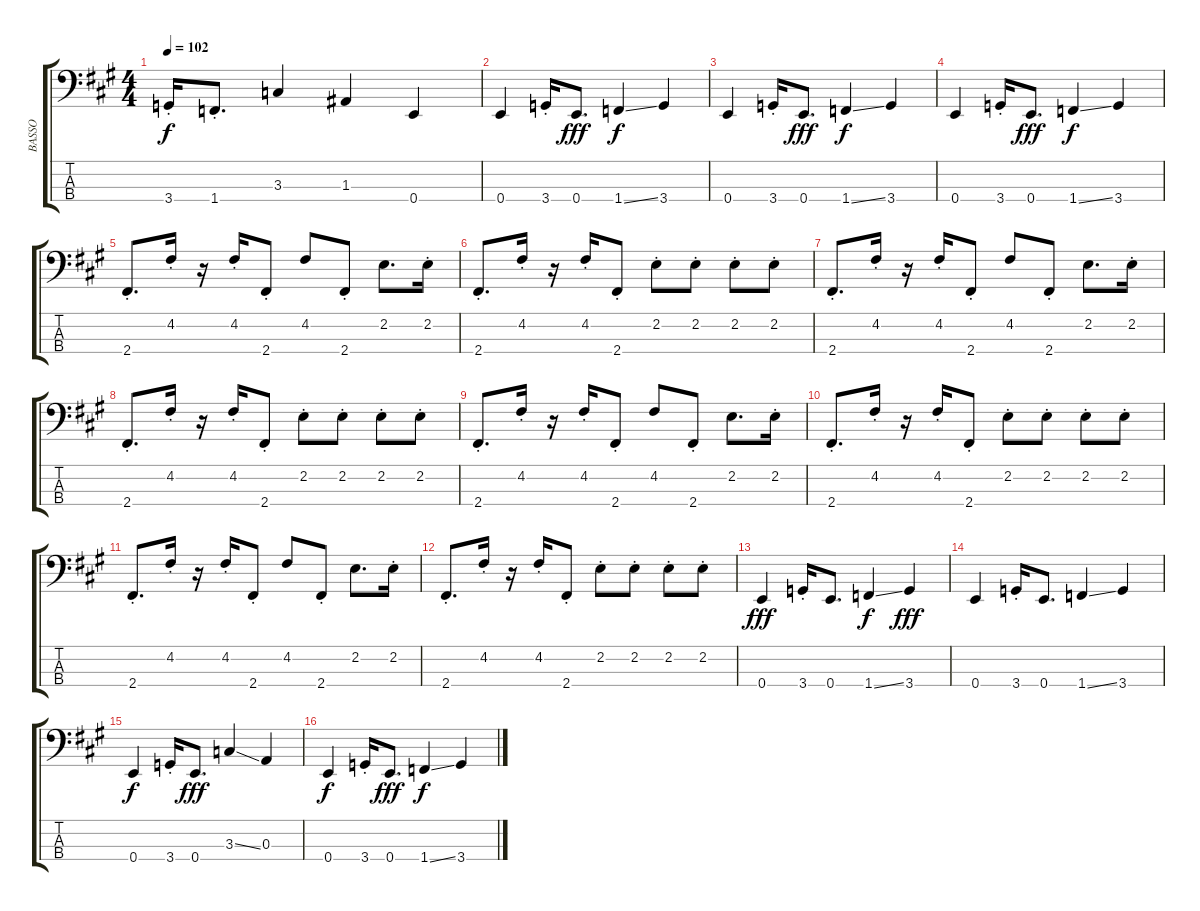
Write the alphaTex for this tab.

\track ("BASSO" "BASSO") {instrument electricbasspick}
\staff {score tabs}
\tuning (G2 D2 A1 E1) {hide}
\ts (4 4)
\tempo 102
\clef f4
\ks a
3.4{st}.16{dy f} 1.4{st}.8{d} 3.3.4 1.3.4 0.4.4 |
0.4.4 3.4{st}.16 0.4.8{d dy fff} 1.4{ss}.4{dy f} 3.4.4 |
0.4.4 3.4{st}.16 0.4.8{d dy fff} 1.4{ss}.4{dy f} 3.4.4 |
0.4.4 3.4{st}.16 0.4.8{d dy fff} 1.4{ss}.4{dy f} 3.4.4 |
2.4{st}.8{d} 4.2{st}.16 r.16 4.2{st}.16 2.4{st}.8 4.2.8 2.4{st}.8 2.2.8{d} 2.2{st}.16 |
2.4{st}.8{d} 4.2{st}.16 r.16 4.2{st}.16 2.4{st}.8 2.2{st}.8 2.2{st}.8 2.2{st}.8 2.2{st}.8 |
2.4{st}.8{d} 4.2{st}.16 r.16 4.2{st}.16 2.4{st}.8 4.2.8 2.4{st}.8 2.2.8{d} 2.2{st}.16 |
2.4{st}.8{d} 4.2{st}.16 r.16 4.2{st}.16 2.4{st}.8 2.2{st}.8 2.2{st}.8 2.2{st}.8 2.2{st}.8 |
2.4{st}.8{d} 4.2{st}.16 r.16 4.2{st}.16 2.4{st}.8 4.2.8 2.4{st}.8 2.2.8{d} 2.2{st}.16 |
2.4{st}.8{d} 4.2{st}.16 r.16 4.2{st}.16 2.4{st}.8 2.2{st}.8 2.2{st}.8 2.2{st}.8 2.2{st}.8 |
2.4{st}.8{d} 4.2{st}.16 r.16 4.2{st}.16 2.4{st}.8 4.2.8 2.4{st}.8 2.2.8{d} 2.2{st}.16 |
2.4{st}.8{d} 4.2{st}.16 r.16 4.2{st}.16 2.4{st}.8 2.2{st}.8 2.2{st}.8 2.2{st}.8 2.2{st}.8 |
0.4.4{dy fff} 3.4{st}.16 0.4.8{d} 1.4{ss}.4{dy f} 3.4.4{dy fff} |
0.4.4 3.4{st}.16 0.4.8{d} 1.4{ss}.4 3.4.4 |
0.4.4{dy f} 3.4{st}.16 0.4.8{d dy fff} 3.3{ss}.4 0.3.4 |
0.4.4{dy f} 3.4{st}.16 0.4.8{d dy fff} 1.4{ss}.4{dy f} 3.4.4
